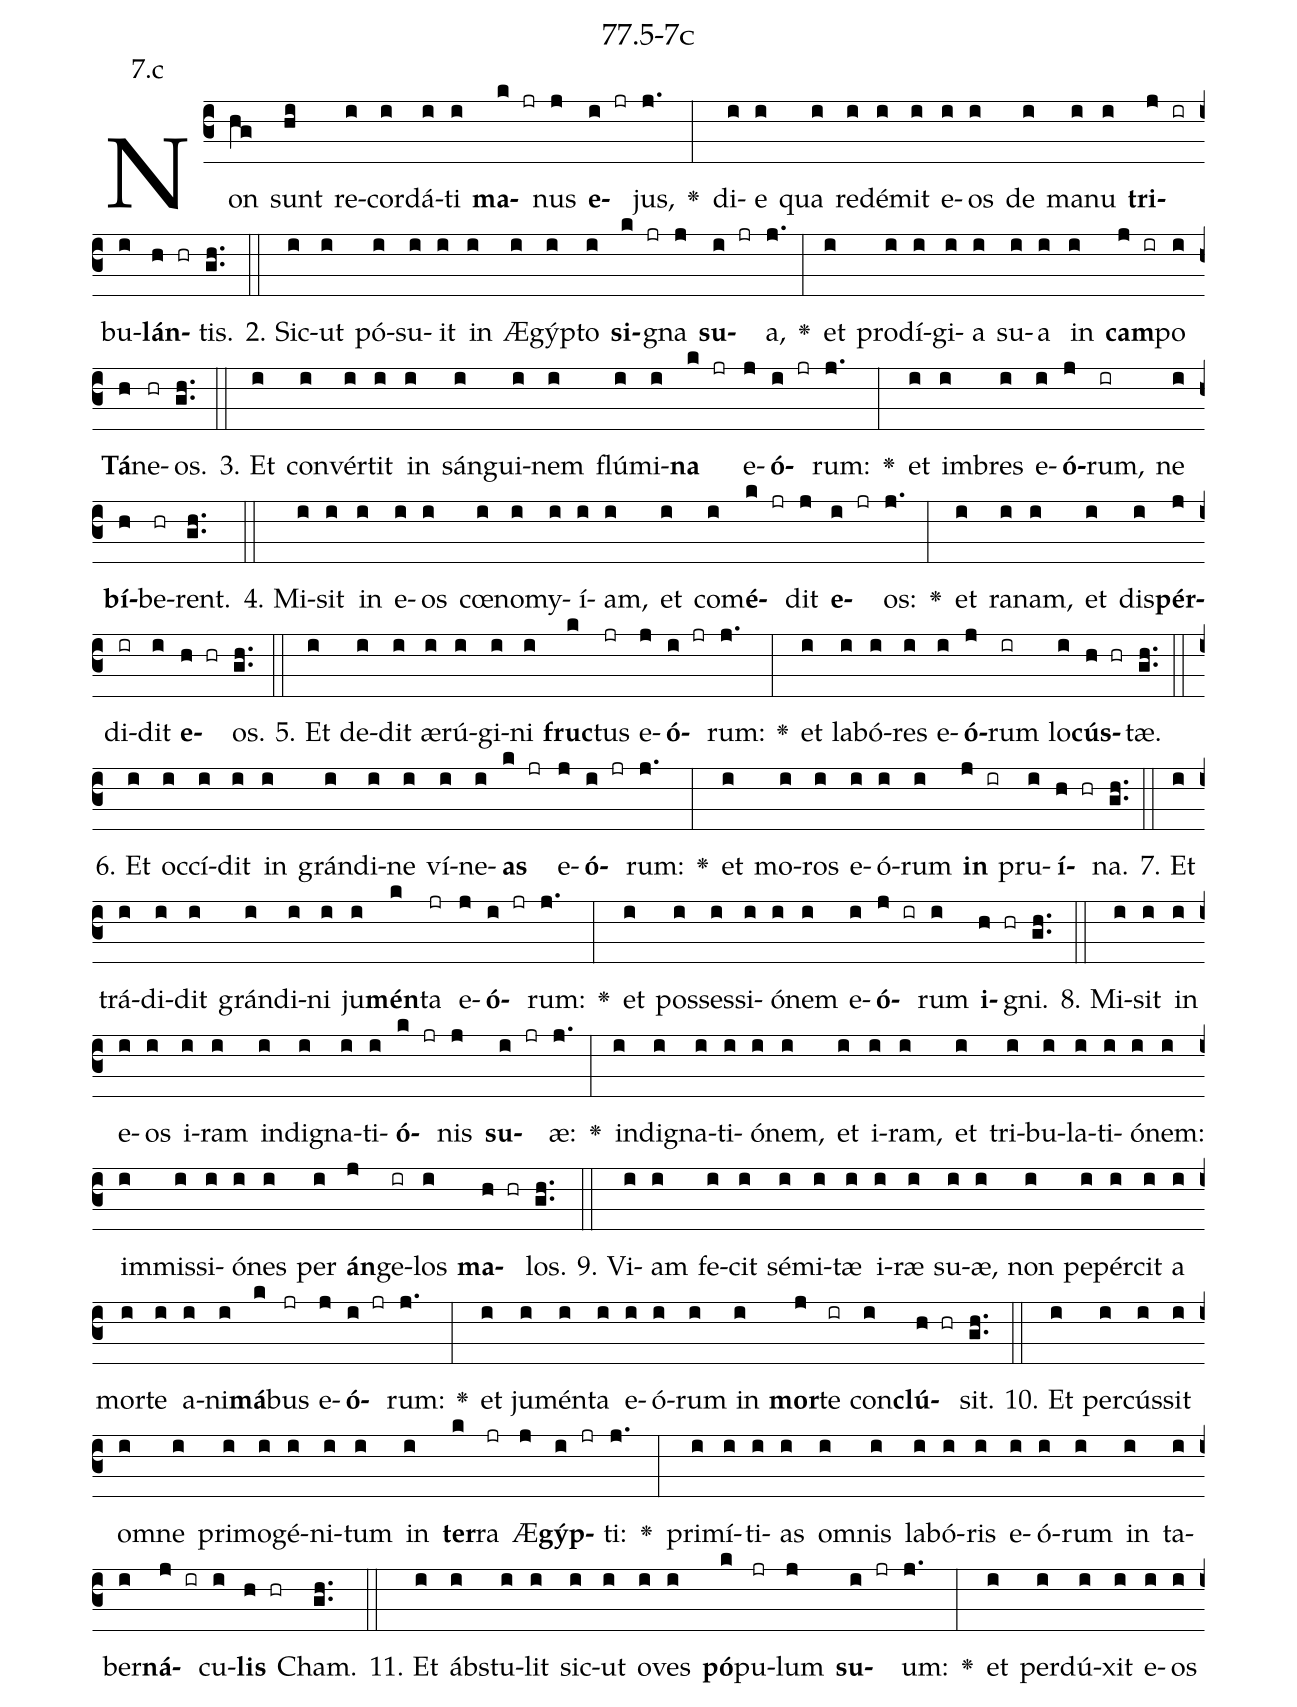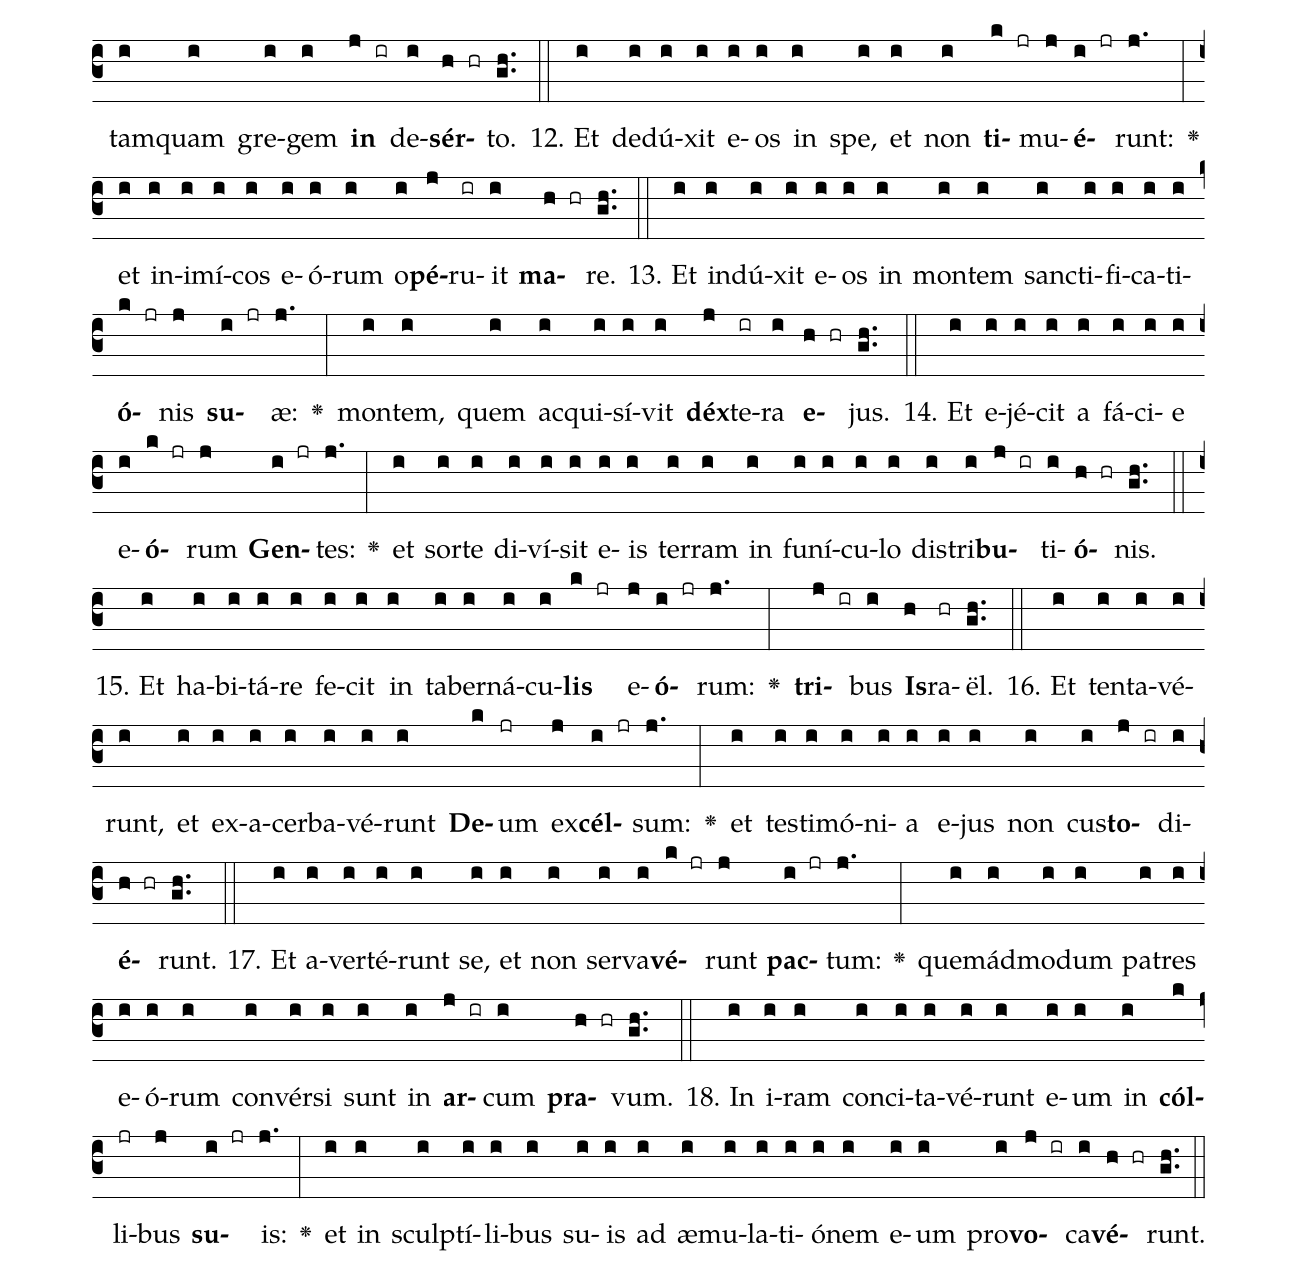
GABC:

name: 77.5-7c;
annotation: 7.c;
%%
(c3)Non(hg) sunt(hi) re(i)cor(i)dá(i)ti(i) <b>ma</b>(k jr)nus(j) <b>e</b>(i jr)jus,(j.) <v>\greheightstar</v>(:) di(i)e(i) qua(i) red(i)é(i)mit(i) e(i)os(i) de(i) ma(i)nu(i) <b>tri</b>(j ir)bu(i)<b>lán</b>(h hr)tis.(gh..) (::)
2. Sic(i)ut(i) pó(i)su(i)it(i) in(i) Æ(i)gýp(i)to(i) <b>si</b>(k jr)gna(j) <b>su</b>(i jr)a,(j.) <v>\greheightstar</v>(:) et(i) prod(i)í(i)gi(i)a(i) su(i)a(i) in(i) <b>cam</b>(j ir)po(i) <b>Tá</b>(h)ne(hr)os.(gh..) (::)
3. Et(i) con(i)vér(i)tit(i) in(i) sán(i)gui(i)nem(i) flú(i)mi(i)<b>na</b>(k jr) e(j)<b>ó</b>(i jr)rum:(j.) <v>\greheightstar</v>(:) et(i) im(i)bres(i) e(i)<b>ó</b>(j)rum,(ir) ne(i) <b>bí</b>(h)be(hr)rent.(gh..) (::)
4. Mi(i)sit(i) in(i) e(i)os(i) cœ(i)no(i)my(i)í(i)am,(i) et(i) com(i)<b>é</b>(k jr)dit(j) <b>e</b>(i jr)os:(j.) <v>\greheightstar</v>(:) et(i) ra(i)nam,(i) et(i) dis(i)<b>pér</b>(j)di(ir)dit(i) <b>e</b>(h hr)os.(gh..) (::)
5. Et(i) de(i)dit(i) æ(i)rú(i)gi(i)ni(i) <b>fruc</b>(k)tus(jr) e(j)<b>ó</b>(i jr)rum:(j.) <v>\greheightstar</v>(:) et(i) la(i)bó(i)res(i) e(i)<b>ó</b>(j)rum(ir) lo(i)<b>cús</b>(h hr)tæ.(gh..) (::)
6. Et(i) oc(i)cí(i)dit(i) in(i) grán(i)di(i)ne(i) ví(i)ne(i)<b>as</b>(k jr) e(j)<b>ó</b>(i jr)rum:(j.) <v>\greheightstar</v>(:) et(i) mo(i)ros(i) e(i)ó(i)rum(i) <b>in</b>(j ir) pru(i)<b>í</b>(h hr)na.(gh..) (::)
7. Et(i) trá(i)di(i)dit(i) grán(i)di(i)ni(i) ju(i)<b>mén</b>(k)ta(jr) e(j)<b>ó</b>(i jr)rum:(j.) <v>\greheightstar</v>(:) et(i) pos(i)ses(i)si(i)ó(i)nem(i) e(i)<b>ó</b>(j ir)rum(i) <b>i</b>(h hr)gni.(gh..) (::)
8. Mi(i)sit(i) in(i) e(i)os(i) i(i)ram(i) in(i)di(i)gna(i)ti(i)<b>ó</b>(k jr)nis(j) <b>su</b>(i jr)æ:(j.) <v>\greheightstar</v>(:) in(i)di(i)gna(i)ti(i)ó(i)nem,(i) et(i) i(i)ram,(i) et(i) tri(i)bu(i)la(i)ti(i)ó(i)nem:(i) im(i)mis(i)si(i)ó(i)nes(i) per(i) <b>án</b>(j)ge(ir)los(i) <b>ma</b>(h hr)los.(gh..) (::)
9. Vi(i)am(i) fe(i)cit(i) sé(i)mi(i)tæ(i) i(i)ræ(i) su(i)æ,(i) non(i) pe(i)pér(i)cit(i) a(i) mor(i)te(i) a(i)ni(i)<b>má</b>(k)bus(jr) e(j)<b>ó</b>(i jr)rum:(j.) <v>\greheightstar</v>(:) et(i) ju(i)mén(i)ta(i) e(i)ó(i)rum(i) in(i) <b>mor</b>(j)te(ir) con(i)<b>clú</b>(h hr)sit.(gh..) (::)
10. Et(i) per(i)cús(i)sit(i) om(i)ne(i) pri(i)mo(i)gé(i)ni(i)tum(i) in(i) <b>ter</b>(k)ra(jr) Æ(j)<b>gýp</b>(i jr)ti:(j.) <v>\greheightstar</v>(:) pri(i)mí(i)ti(i)as(i) om(i)nis(i) la(i)bó(i)ris(i) e(i)ó(i)rum(i) in(i) ta(i)ber(i)<b>ná</b>(j ir)cu(i)<b>lis</b>(h hr) Cham.(gh..) (::)
11. Et(i) ábs(i)tu(i)lit(i) sic(i)ut(i) o(i)ves(i) <b>pó</b>(k)pu(jr)lum(j) <b>su</b>(i jr)um:(j.) <v>\greheightstar</v>(:) et(i) per(i)dú(i)xit(i) e(i)os(i) tam(i)quam(i) gre(i)gem(i) <b>in</b>(j ir) de(i)<b>sér</b>(h hr)to.(gh..) (::)
12. Et(i) de(i)dú(i)xit(i) e(i)os(i) in(i) spe,(i) et(i) non(i) <b>ti</b>(k jr)mu(j)<b>é</b>(i jr)runt:(j.) <v>\greheightstar</v>(:) et(i) in(i)i(i)mí(i)cos(i) e(i)ó(i)rum(i) o(i)<b>pé</b>(j)ru(ir)it(i) <b>ma</b>(h hr)re.(gh..) (::)
13. Et(i) in(i)dú(i)xit(i) e(i)os(i) in(i) mon(i)tem(i) sanc(i)ti(i)fi(i)ca(i)ti(i)<b>ó</b>(k jr)nis(j) <b>su</b>(i jr)æ:(j.) <v>\greheightstar</v>(:) mon(i)tem,(i) quem(i) ac(i)qui(i)sí(i)vit(i) <b>déx</b>(j)te(ir)ra(i) <b>e</b>(h hr)jus.(gh..) (::)
14. Et(i) e(i)jé(i)cit(i) a(i) fá(i)ci(i)e(i) e(i)<b>ó</b>(k jr)rum(j) <b>Gen</b>(i jr)tes:(j.) <v>\greheightstar</v>(:) et(i) sor(i)te(i) di(i)ví(i)sit(i) e(i)is(i) ter(i)ram(i) in(i) fu(i)ní(i)cu(i)lo(i) dis(i)tri(i)<b>bu</b>(j ir)ti(i)<b>ó</b>(h hr)nis.(gh..) (::)
15. Et(i) ha(i)bi(i)tá(i)re(i) fe(i)cit(i) in(i) ta(i)ber(i)ná(i)cu(i)<b>lis</b>(k jr) e(j)<b>ó</b>(i jr)rum:(j.) <v>\greheightstar</v>(:) <b>tri</b>(j ir)bus(i) <b>Is</b>(h)ra(hr)ël.(gh..) (::)
16. Et(i) ten(i)ta(i)vé(i)runt,(i) et(i) ex(i)a(i)cer(i)ba(i)vé(i)runt(i) <b>De</b>(k)um(jr) ex(j)<b>cél</b>(i jr)sum:(j.) <v>\greheightstar</v>(:) et(i) tes(i)ti(i)mó(i)ni(i)a(i) e(i)jus(i) non(i) cus(i)<b>to</b>(j ir)di(i)<b>é</b>(h hr)runt.(gh..) (::)
17. Et(i) a(i)ver(i)té(i)runt(i) se,(i) et(i) non(i) ser(i)va(i)<b>vé</b>(k jr)runt(j) <b>pac</b>(i jr)tum:(j.) <v>\greheightstar</v>(:) quem(i)ád(i)mo(i)dum(i) pa(i)tres(i) e(i)ó(i)rum(i) con(i)vér(i)si(i) sunt(i) in(i) <b>ar</b>(j ir)cum(i) <b>pra</b>(h hr)vum.(gh..) (::)
18. In(i) i(i)ram(i) con(i)ci(i)ta(i)vé(i)runt(i) e(i)um(i) in(i) <b>cól</b>(k)li(jr)bus(j) <b>su</b>(i jr)is:(j.) <v>\greheightstar</v>(:) et(i) in(i) sculp(i)tí(i)li(i)bus(i) su(i)is(i) ad(i) æ(i)mu(i)la(i)ti(i)ó(i)nem(i) e(i)um(i) pro(i)<b>vo</b>(j ir)ca(i)<b>vé</b>(h hr)runt.(gh..) (::)
